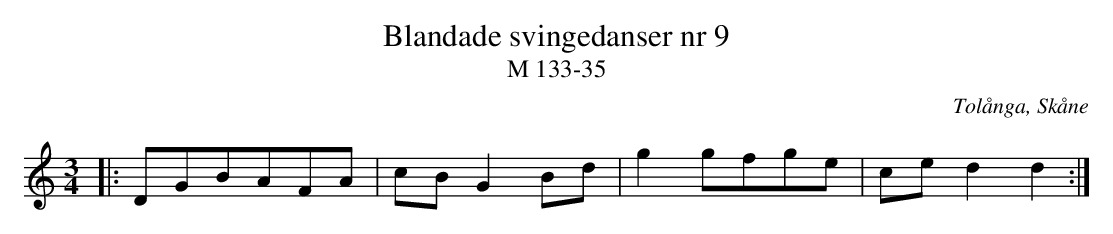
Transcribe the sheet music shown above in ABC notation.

X:1
T:Blandade svingedanser nr 9
T:M 133-35
O:Tolånga, Skåne
M:3/4
L:1/8
Q:108
K:C
|:DGBAFA | cB G2 Bd | g2 gfge | ce d2 d2 :|
|::|
